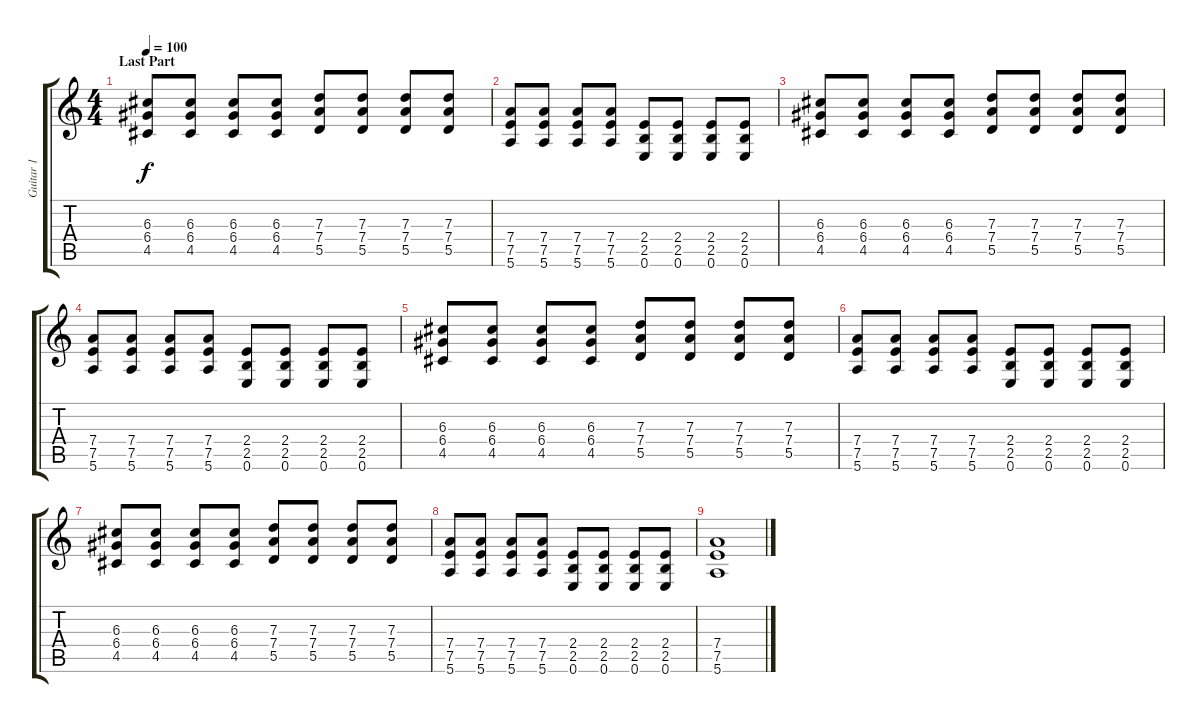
\track ("Guitar 1" "Guitar 1") {instrument distortionguitar}
\staff {score tabs}
\tuning (E4 B3 G3 D3 A2 E2) {hide}
\ts (4 4)
\section ("" "Last Part")
\tempo 100
\clef g2
\ks c
(6.3 6.4 4.5).8{dy f} (6.3 6.4 4.5).8 (6.3 6.4 4.5).8 (6.3 6.4 4.5).8 (7.3 7.4 5.5).8 (7.3 7.4 5.5).8 (7.3 7.4 5.5).8 (7.3 7.4 5.5).8 |
(7.4 7.5 5.6).8 (7.4 7.5 5.6).8 (7.4 7.5 5.6).8 (7.4 7.5 5.6).8 (2.4 2.5 0.6).8 (2.4 2.5 0.6).8 (2.4 2.5 0.6).8 (2.4 2.5 0.6).8 |
(6.3 6.4 4.5).8 (6.3 6.4 4.5).8 (6.3 6.4 4.5).8 (6.3 6.4 4.5).8 (7.3 7.4 5.5).8 (7.3 7.4 5.5).8 (7.3 7.4 5.5).8 (7.3 7.4 5.5).8 |
(7.4 7.5 5.6).8 (7.4 7.5 5.6).8 (7.4 7.5 5.6).8 (7.4 7.5 5.6).8 (2.4 2.5 0.6).8 (2.4 2.5 0.6).8 (2.4 2.5 0.6).8 (2.4 2.5 0.6).8 |
(6.3 6.4 4.5).8 (6.3 6.4 4.5).8 (6.3 6.4 4.5).8 (6.3 6.4 4.5).8 (7.3 7.4 5.5).8 (7.3 7.4 5.5).8 (7.3 7.4 5.5).8 (7.3 7.4 5.5).8 |
(7.4 7.5 5.6).8 (7.4 7.5 5.6).8 (7.4 7.5 5.6).8 (7.4 7.5 5.6).8 (2.4 2.5 0.6).8 (2.4 2.5 0.6).8 (2.4 2.5 0.6).8 (2.4 2.5 0.6).8 |
(6.3 6.4 4.5).8 (6.3 6.4 4.5).8 (6.3 6.4 4.5).8 (6.3 6.4 4.5).8 (7.3 7.4 5.5).8 (7.3 7.4 5.5).8 (7.3 7.4 5.5).8 (7.3 7.4 5.5).8 |
(7.4 7.5 5.6).8 (7.4 7.5 5.6).8 (7.4 7.5 5.6).8 (7.4 7.5 5.6).8 (2.4 2.5 0.6).8 (2.4 2.5 0.6).8 (2.4 2.5 0.6).8 (2.4 2.5 0.6).8 |
(7.4 7.5 5.6).1
